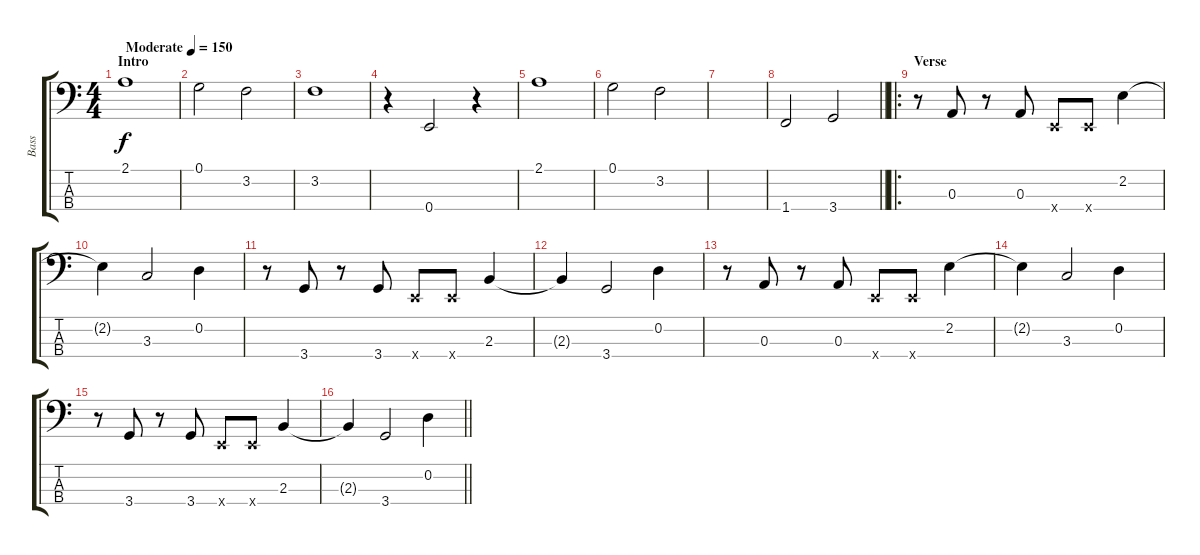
\track ("Bass" "Bass") {instrument electricbassfinger}
\staff {score tabs}
\tuning (G2 D2 A1 E1) {hide}
\ts (4 4)
\section ("" "Intro")
\tempo (150 "Moderate")
\clef f4
\ks c
2.1.1{dy f instrument electricbassfinger} |
0.1.2 3.2.2 |
3.2.1 |
r.4 0.4.2 r.4 |
2.1.1 |
0.1.2 3.2.2 |
|
\barLineRight lightlight
1.4.2 3.4.2 |
\ro
\section ("" "Verse")
r.8 0.3.8 r.8 0.3.8 0.4{x}.8 0.4{x}.8 2.2.4 |
2.2{t}.4 3.3.2 0.2.4 |
r.8 3.4.8 r.8 3.4.8 0.4{x}.8 0.4{x}.8 2.3.4 |
2.3{t}.4 3.4.2 0.2.4 |
r.8 0.3.8 r.8 0.3.8 0.4{x}.8 0.4{x}.8 2.2.4 |
2.2{t}.4 3.3.2 0.2.4 |
r.8 3.4.8 r.8 3.4.8 0.4{x}.8 0.4{x}.8 2.3.4 |
\barLineRight lightlight
2.3{t}.4 3.4.2 0.2.4
